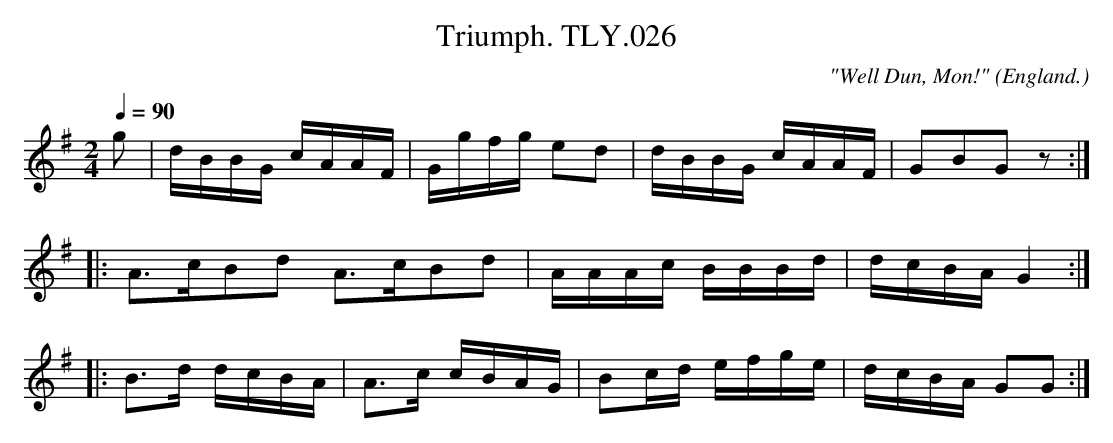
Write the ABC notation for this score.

X:1
T:Triumph. TLY.026
C:"Well Dun, Mon!"
L:1/16
M:2/4
O:England.
Q:1/4=90
K:G
g2|dBBG cAAF|Ggfg e2d2|dBBG cAAF|G2B2G2z2:|!
|:A3cB2d2 A3cB2d2|AAAc BBBd|dcBA G4:|!
|:B3d dcBA|A3c cBAG|B2cd efge|dcBA G2G2:|
